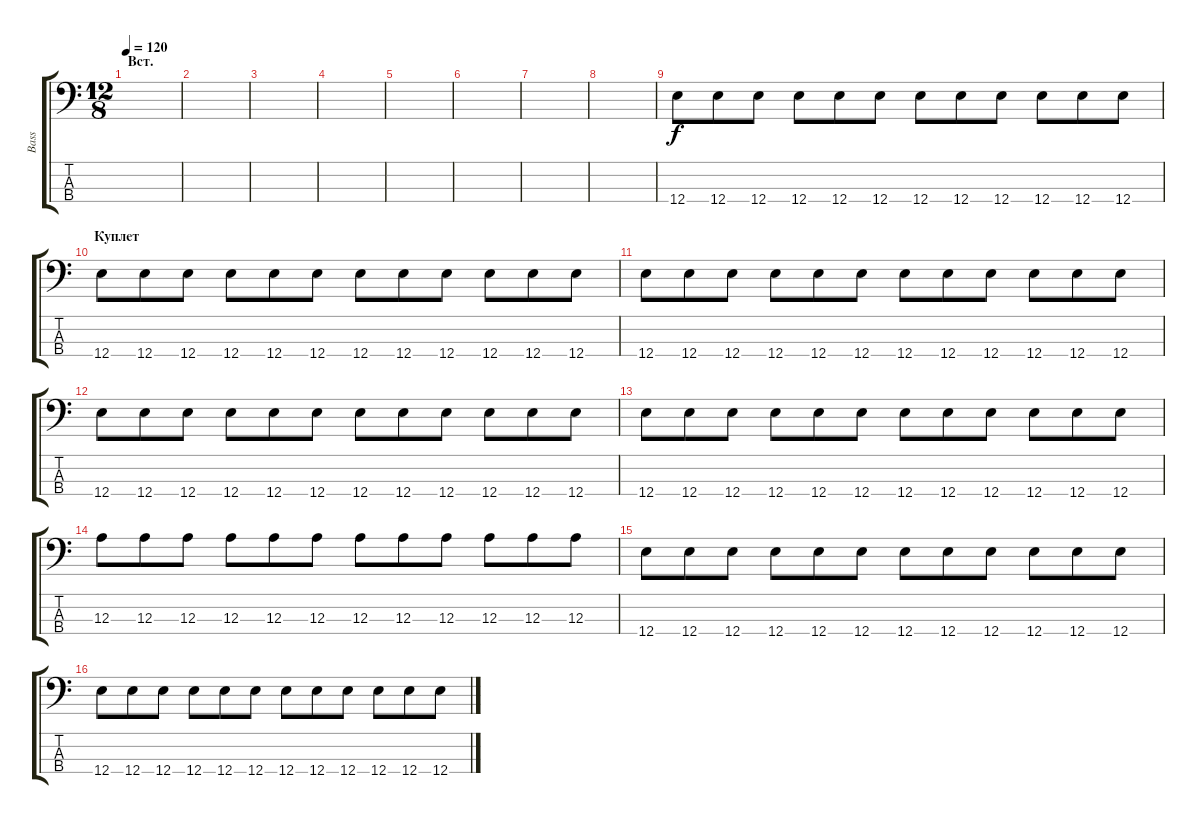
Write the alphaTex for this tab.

\track ("Bass" "Bass") {instrument electricbassfinger}
\staff {score tabs}
\tuning (G2 D2 A1 E1) {hide}
\ts (12 8)
\section ("" "Вст.")
\tempo 120
\clef f4
\ks c
|
|
|
|
|
|
|
|
12.4.8 12.4.8 12.4.8 12.4.8 12.4.8 12.4.8 12.4.8 12.4.8 12.4.8 12.4.8 12.4.8 12.4.8 |
\section ("" "Куплет")
12.4.8 12.4.8 12.4.8 12.4.8 12.4.8 12.4.8 12.4.8 12.4.8 12.4.8 12.4.8 12.4.8 12.4.8 |
12.4.8 12.4.8 12.4.8 12.4.8 12.4.8 12.4.8 12.4.8 12.4.8 12.4.8 12.4.8 12.4.8 12.4.8 |
12.4.8 12.4.8 12.4.8 12.4.8 12.4.8 12.4.8 12.4.8 12.4.8 12.4.8 12.4.8 12.4.8 12.4.8 |
12.4.8 12.4.8 12.4.8 12.4.8 12.4.8 12.4.8 12.4.8 12.4.8 12.4.8 12.4.8 12.4.8 12.4.8 |
12.3.8 12.3.8 12.3.8 12.3.8 12.3.8 12.3.8 12.3.8 12.3.8 12.3.8 12.3.8 12.3.8 12.3.8 |
12.4.8 12.4.8 12.4.8 12.4.8 12.4.8 12.4.8 12.4.8 12.4.8 12.4.8 12.4.8 12.4.8 12.4.8 |
12.4.8 12.4.8 12.4.8 12.4.8 12.4.8 12.4.8 12.4.8 12.4.8 12.4.8 12.4.8 12.4.8 12.4.8
